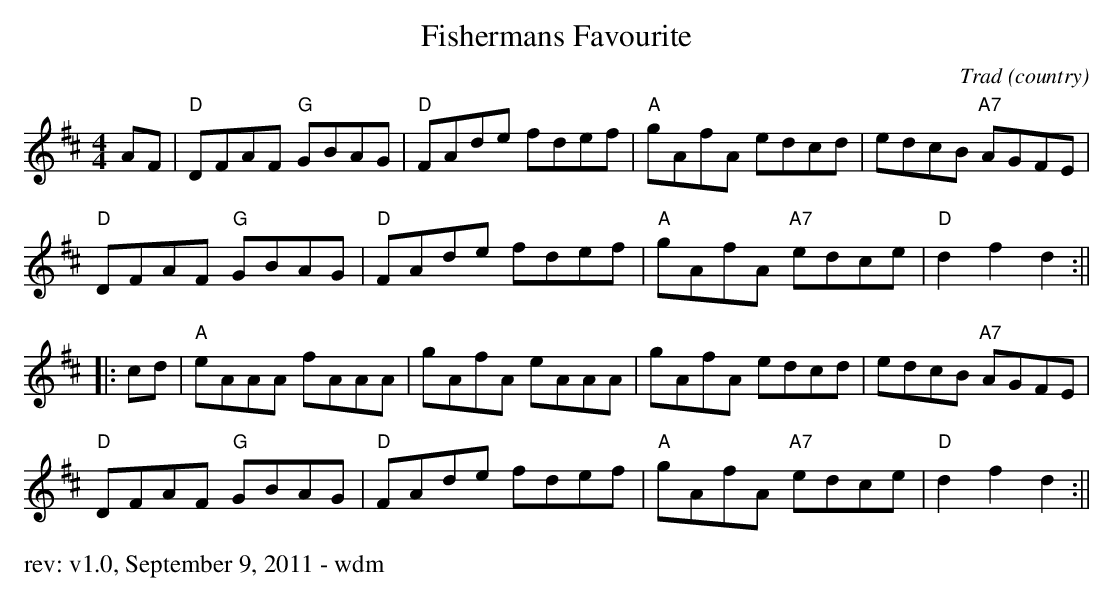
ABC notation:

X:1
T: Fishermans Favourite
O: Trad (country)
M: 4/4
L: 1/8
K: Dmaj
AF |\
"D"DFAF "G"GBAG | "D"FAde fdef | "A"gAfA     edcd |    edcB "A7"AGFE |
"D"DFAF "G"GBAG | "D"FAde fdef | "A"gAfA "A7"edce | "D"d2 f2 d2      :||
|: cd |\
"A"eAAA fAAA | gAfA eAAA | gAfA edcd | edcB "A7"AGFE |
"D"DFAF "G"GBAG | "D"FAde fdef | "A"gAfA "A7"edce | "D"d2 f2 d2 :||
